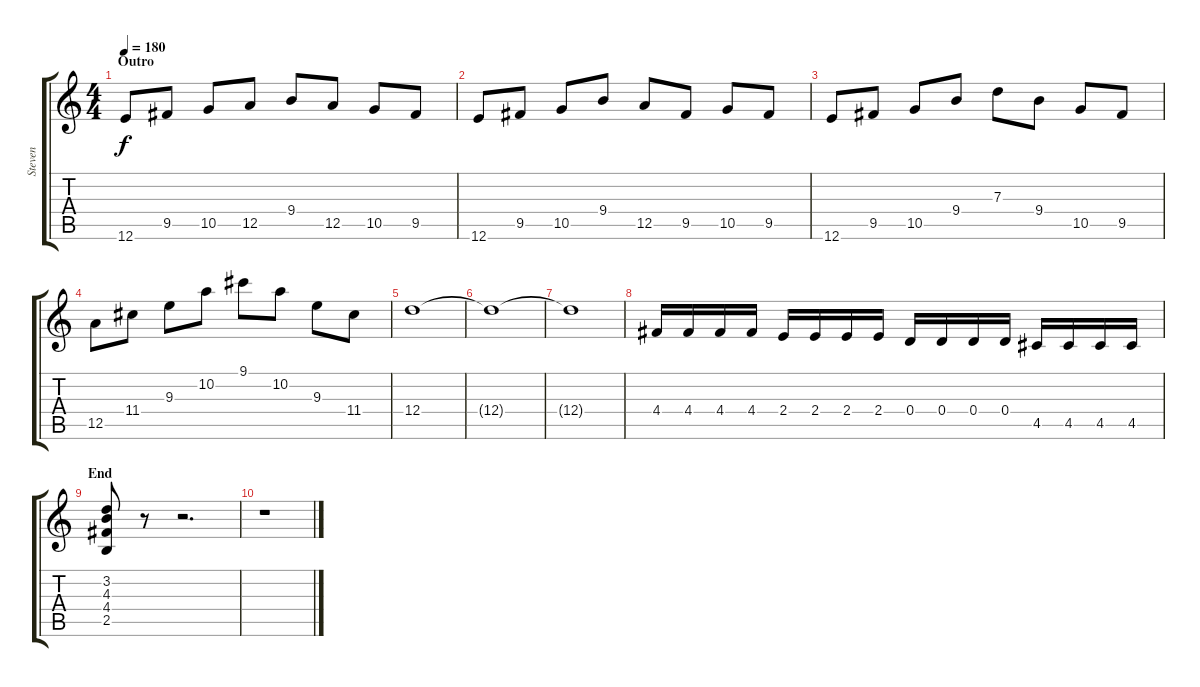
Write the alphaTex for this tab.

\track ("Steven" "Steven") {instrument distortionguitar}
\staff {score tabs}
\tuning (E4 B3 G3 D3 A2 E2) {hide}
\ts (4 4)
\section ("" "Outro")
\tempo 180
\clef g2
\ks c
12.6.8{dy f} 9.5.8 10.5.8 12.5.8 9.4.8 12.5.8 10.5.8 9.5.8 |
12.6.8 9.5.8 10.5.8 9.4.8 12.5.8 9.5.8 10.5.8 9.5.8 |
12.6.8 9.5.8 10.5.8 9.4.8 7.3.8 9.4.8 10.5.8 9.5.8 |
12.5.8 11.4.8 9.3.8 10.2.8 9.1.8 10.2.8 9.3.8 11.4.8 |
12.4.1 |
12.4{t}.1 |
12.4{t}.1 |
4.4.16 4.4.16 4.4.16 4.4.16 2.4.16 2.4.16 2.4.16 2.4.16 0.4.16 0.4.16 0.4.16 0.4.16 4.5.16 4.5.16 4.5.16 4.5.16 |
\section ("" "End")
(3.2 4.3 4.4 2.5).8 r.8 r.2{d} |
r.1
